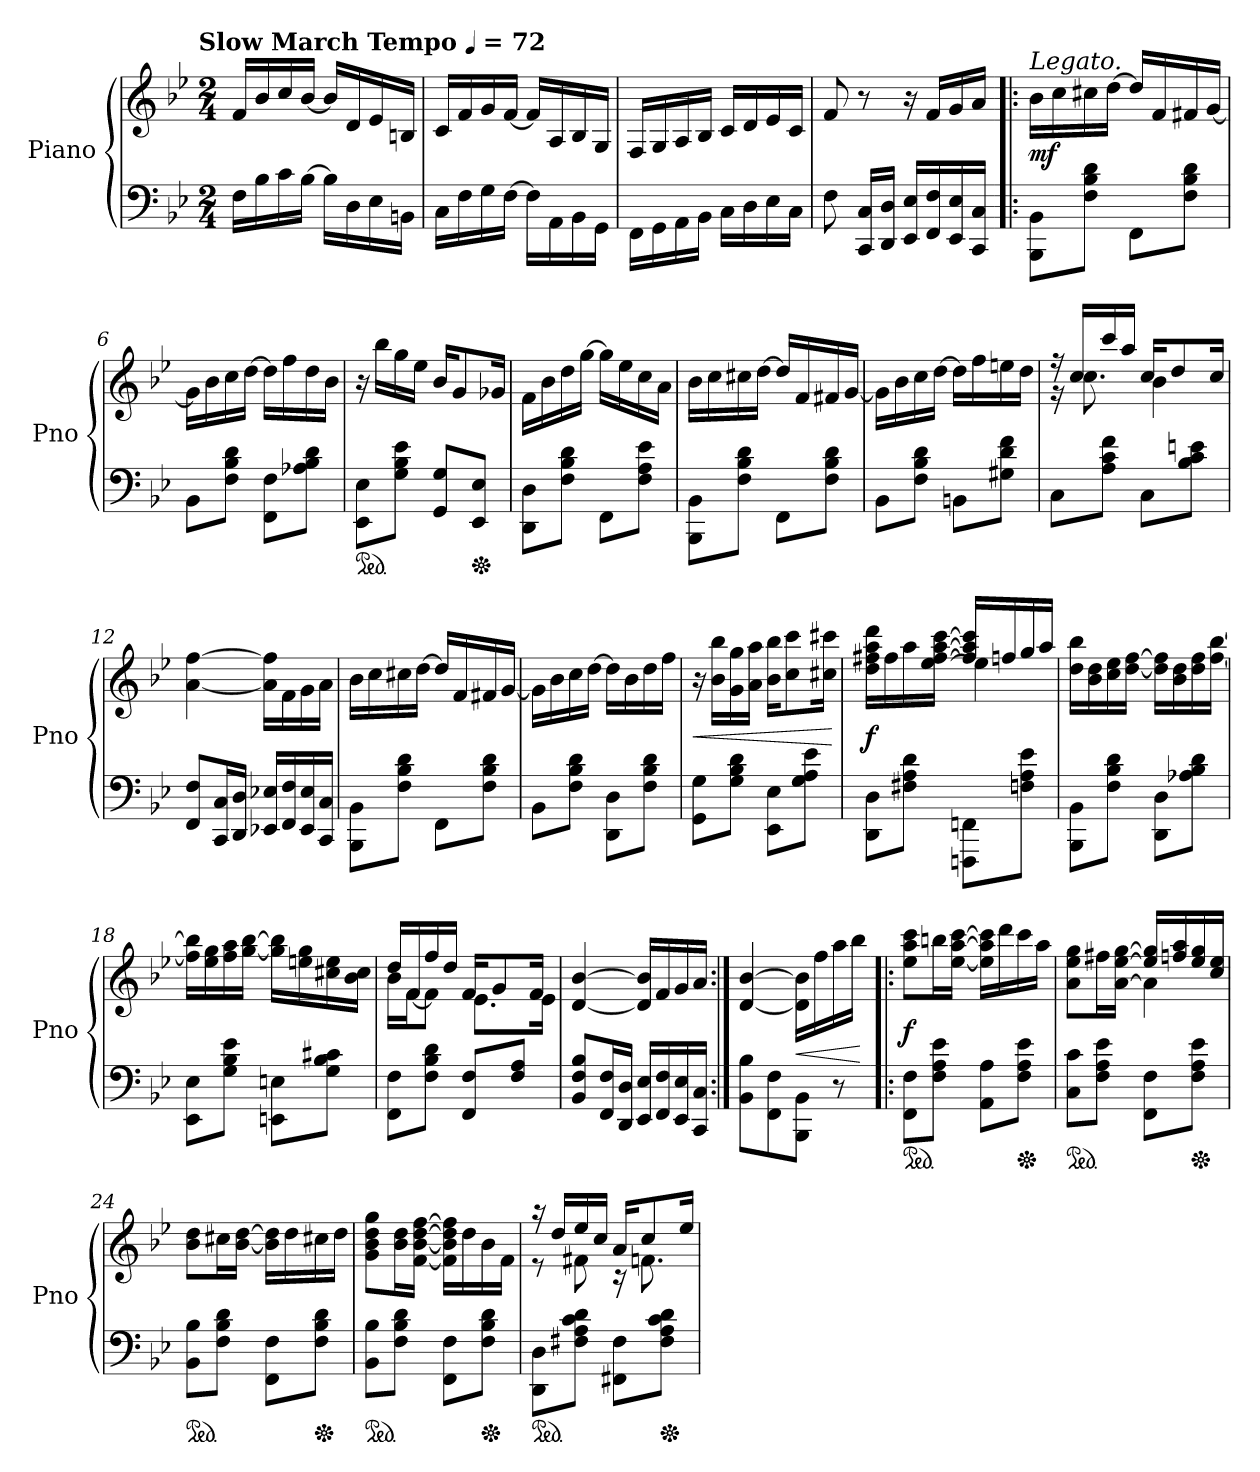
**kern	**kern	**dynam
*part1	*part1	*part1
*staff2	*staff1	*staff1/2
*I"Piano	*	*
*I'Pno	*	*
*clefF4	*clefG2	*
*k[b-e-]	*k[b-e-]	*
!!LO:TX:omd:t=Slow March Tempo [quarter] = 72
*M2/4	*M2/4	*
*MM72	*MM72	*
=1	=1	=1
16FLL	16fLL	.
16B-	16b-	.
16c	16cc	.
[16B-JJ	[16b-JJ	.
16B-LL]	16b-LL]	.
16D	16d	.
16E-	16e-	.
16BBnJJ	16BnJJ	.
=2	=2	=2
16CLL	16cLL	.
16F	16f	.
16G	16g	.
[16FJJ	[16fJJ	.
16FLL]	16fLL]	.
16AA\	16A/	.
16BB-\	16B-/	.
16GG\JJ	16G/JJ	.
=3	=3	=3
16FF\LL	16F/LL	.
16GG\	16G/	.
16AA\	16A/	.
16BB-\JJ	16B-/JJ	.
16C\LL	16cLL	.
16D\	16d	.
16E-\	16e-	.
16C\JJ	16cJJ	.
=4	=4	=4
8F	8f	.
16CC 16CLL	8r	.
16DD 16DJJ	.	.
16EE- 16E-LL	16r	.
16FF 16F	16fLL	.
16EE- 16E-	16g	.
16CC 16CJJ	16aJJ	.
=5!|:	=5!|:	=5!|:
!	!LO:TX:a:i:t=Legato.	!
8BBB-\ 8BB-\L	16b-LL	mf
.	16cc	.
8F\ 8B-\ 8d\J	16cc#X	.
.	[16ddJJ	.
8FFL	16ddLL]	.
.	16f	.
8F 8B- 8dJ	16f#X	.
.	[16gJJ	.
=6	=6	=6
8BB-L	16gLL]	.
.	16b-	.
8F 8B- 8dJ	16cc	.
.	[16ddJJ	.
8FF 8FL	16ddLL]	.
.	16ff	.
8A-X 8B- 8dJ	16dd	.
.	16b-JJ	.
=7	=7	=7
*ped	*	*
8EE- 8E-L	16r	.
.	16bb-LL	.
8G 8B- 8e-J	16gg	.
.	16ee-JJ	.
8GG 8GL	16b-KL	.
.	8g	.
*Xped	*	*
8EE- 8E-J	.	.
.	16g-XJk	.
=8	=8	=8
8DD 8DL	16fLL	.
.	16b-	.
8F 8B- 8dJ	16dd	.
.	[16ggJJ	.
8FFL	16ggLL]	.
.	16ee-	.
8F 8A 8e-J	16cc	.
.	16aJJ	.
=9	=9	=9
8BBB-\ 8BB-\L	16b-LL	.
.	16cc	.
8F\ 8B-\ 8d\J	16cc#X	.
.	[16ddJJ	.
8FFL	16ddLL]	.
.	16f	.
8F 8B- 8dJ	16f#X	.
.	[16gJJ	.
=10	=10	=10
8BB-L	16gLL]	.
.	16b-	.
8F 8B- 8dJ	16cc	.
.	[16ddJJ	.
8BBnL	16ddLL]	.
.	16ff	.
8G#X 8d 8fJ	16een	.
.	16ddJJ	.
=11	=11	=11
*	*^	*
8CL	16r	16r	.
.	16ccLL	8.cc	.
8A 8c 8fJ	16ccc	.	.
.	16aaJJ	.	.
8CL	16ccKL	4b-	.
.	8dd	.	.
8B- 8c 8enJ	.	.	.
.	16ccJk	.	.
*	*v	*v	*
=12	=12	=12
8FF 8FL	[4a [4ff	.
16CC 16CL	.	.
16DD 16DJJ	.	.
16EE-X 16E-XLL	16a] 16ff]LL	.
16FF 16F	16f	.
16EE- 16E-	16g	.
16CC 16CJJ	16aJJ	.
=13	=13	=13
8BBB-\ 8BB-\L	16b-LL	.
.	16cc	.
8F\ 8B-\ 8d\J	16cc#X	.
.	[16ddJJ	.
8FFL	16ddLL]	.
.	16f	.
8F 8B- 8dJ	16f#X	.
.	[16gJJ	.
=14	=14	=14
8BB-L	16gLL]	.
.	16b-	.
8F 8B- 8dJ	16cc	.
.	[16ddJJ	.
8DD 8DL	16ddLL]	.
.	16b-	.
8F 8B- 8dJ	16dd	.
.	16ffJJ	.
=15	=15	=15
8GG 8GL	16r	<
.	16b- 16bb-LL	.
8G 8B- 8dJ	16g 16gg	.
.	16a 16aaJJ	.
8EE- 8E-L	16b- 16bb-KL	.
.	8cc 8ccc	.
8G 8A 8e-J	.	.
.	16cc#X 16ccc#XJk	.
.	.	[
=16	=16	=16
*	*^	*
8DD 8DL	16dd 16ff#X 16aa 16dddLL	4ryy	f
.	16ff#	.	.
8F#X 8A 8dJ	16aa	.	.
.	[16ee- [16ff# [16aa [16cccJJ	.	.
8FFFn\ 8FFn\L	16ff#] 16aa] 16ccc]LL	4ee-]	.
.	16ffn	.	.
8Fn\ 8A\ 8e-\J	16gg	.	.
.	16aaJJ	.	.
*	*v	*v	*
=17	=17	=17
8BBB-\ 8BB-\L	16dd 16bb-LL	.
.	16b- 16dd	.
8F\ 8B-\ 8d\J	16cc 16ee-	.
.	[16dd [16ffJJ	.
8DD 8DL	16dd] 16ff]LL	.
.	16b- 16dd	.
8A-X 8B- 8dJ	16dd 16ff	.
.	[16ff [16bb-JJ	.
=18	=18	=18
8EE- 8E-L	16ff] 16bb-]LL	.
.	16ee- 16gg	.
8G 8B- 8e-J	16ff 16aa	.
.	[16gg [16bb-JJ	.
8EEn 8EnL	16gg] 16bb-]LL	.
.	16een 16gg	.
8G 8B- 8c#XJ	16cc#X 16ee	.
.	16b- 16cc#JJ	.
=19	=19	=19
*	*^	*
8FF 8FL	16ddLL	16b-LL	.
.	16f	[16fJ	.
8F 8B- 8dJ	16ff	8fJ]	.
.	16ddJJ	.	.
8FF 8FL	16fKL	8.e-L	.
.	8g	.	.
8F 8AJ	.	.	.
.	16fJk	16e-Jk	.
*	*v	*v	*
=20	=20	=20
8BB- 8F 8B-L	[4d [4b-	.
16FF 16FL	.	.
16DD 16DJJ	.	.
16EE- 16E-LL	16d] 16b-]LL	.
16FF 16F	16f	.
16EE- 16E-	16g	.
16CC 16CJJ	16aJJ	.
=21:|!	=21:|!	=21:|!
8BB-\ 8B-\L	[4d [4b-	.
8FF\ 8F\	.	.
8BBB-\ 8BB-\J	16d] 16b-]LL	<
.	16ff	.
8r	16aa	.
.	16bb-JJ	.
.	.	[
=22!|:	=22!|:	=22!|:
*ped	*	*
8FF 8FL	8ee- 8aa 8cccL	f
8F 8A 8e-J	16bbnL	.
.	[16ee- [16aa [16cccJJ	.
8AA 8AL	16ee-] 16aa] 16ccc]LL	.
.	16ddd	.
*Xped	*	*
8F 8A 8e-J	16ccc	.
.	16aaJJ	.
=23	=23	=23
*	*^	*
*ped	*	*	*
8C 8cL	8a 8ee- 8ggL	4ryy	.
8F 8A 8e-J	16ff#XL	.	.
.	[16a [16ee- [16ggJJ	.	.
8FF 8FL	16ee-] 16gg]LL	4a]	.
.	16ffn 16aa	.	.
*Xped	*	*	*
8F 8A 8e-J	16ee- 16gg	.	.
.	16cc 16ee-JJ	.	.
*	*v	*v	*
=24	=24	=24
*ped	*	*
8BB- 8B-L	8b- 8ddL	.
8F 8B- 8dJ	16cc#XL	.
.	[16b- [16ddJJ	.
8FF 8FL	16b-] 16dd]LL	.
.	16dd	.
*Xped	*	*
8F 8B- 8dJ	16cc#X	.
.	16ddJJ	.
=25	=25	=25
*ped	*	*
8BB- 8B-L	8g 8b- 8dd 8ggL	.
8F 8B- 8dJ	16b- 16ddL	.
.	[16f [16b- [16dd [16ffJJ	.
8FF 8FL	16f]\ 16b-]\ 16dd]\ 16ff]\LL	.
.	16dd\	.
*Xped	*	*
8F 8B- 8dJ	16b-\	.
.	16f\JJ	.
=26	=26	=26
*	*^	*
*ped	*	*	*
8DD 8DL	16raa	8re	.
.	16ddLL	.	.
8F#X 8A 8c 8dJ	16ee-	8f#X	.
.	16ccJJ	.	.
8FF#X 8F#L	16aKL	16r	.
.	8cc	8.fn	.
*Xped	*	*	*
8F# 8A 8c 8dJ	.	.	.
.	16ee-Jk	.	.
*	*v	*v	*
=	=	=
*-	*-	*-
